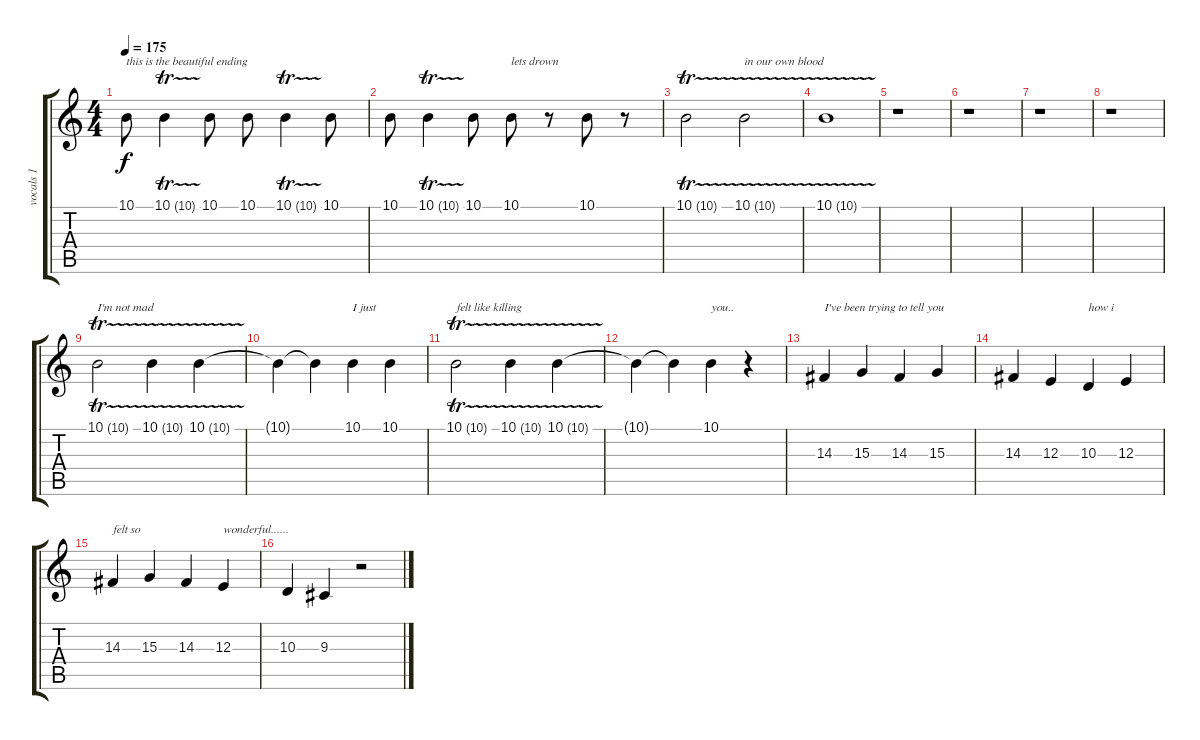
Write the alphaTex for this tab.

\track ("vocals 1" "vocals 1") {instrument lead2sawtooth}
\staff {score tabs}
\tuning (Db4 Ab3 E3 B2 Gb2 B1) {hide}
\ts (4 4)
\tempo 175
\clef g2
\ks c
10.1.8{txt "this is the beautiful ending" dy f instrument gunshot} 10.1{tr (10 16)}.4 10.1.8 10.1.8 10.1{tr (10 16)}.4 10.1.8 |
10.1.8 10.1{tr (10 16)}.4 10.1.8 10.1.8{txt "lets drown"} r.8 10.1.8 r.8 |
10.1{tr (10 16)}.2{instrument gunshot} 10.1{tr (10 16)}.2{txt "in our own blood"} |
10.1{tr (10 16)}.1 |
r.1 |
r.1 |
r.1 |
r.1 |
10.1{tr (10 16)}.2{txt "I'm not mad" instrument gunshot} 10.1{tr (10 16)}.4 10.1{tr (10 16)}.4 |
10.1{t}.4 10.1{t}.4 10.1.4{txt "I just"} 10.1.4 |
10.1{tr (10 16)}.2{txt "felt like killing" instrument gunshot} 10.1{tr (10 16)}.4 10.1{tr (10 16)}.4 |
10.1{t}.4 10.1{t}.4 10.1.4{txt "you.."} r.4 |
14.3.4{txt "I've been trying to tell you" instrument lead2sawtooth} 15.3.4 14.3.4 15.3.4 |
14.3.4 12.3.4 10.3.4{txt "how i "} 12.3.4 |
14.3.4{txt "felt so"} 15.3.4 14.3.4 12.3.4{txt "wonderful......"} |
10.3.4 9.3.4 r.2
